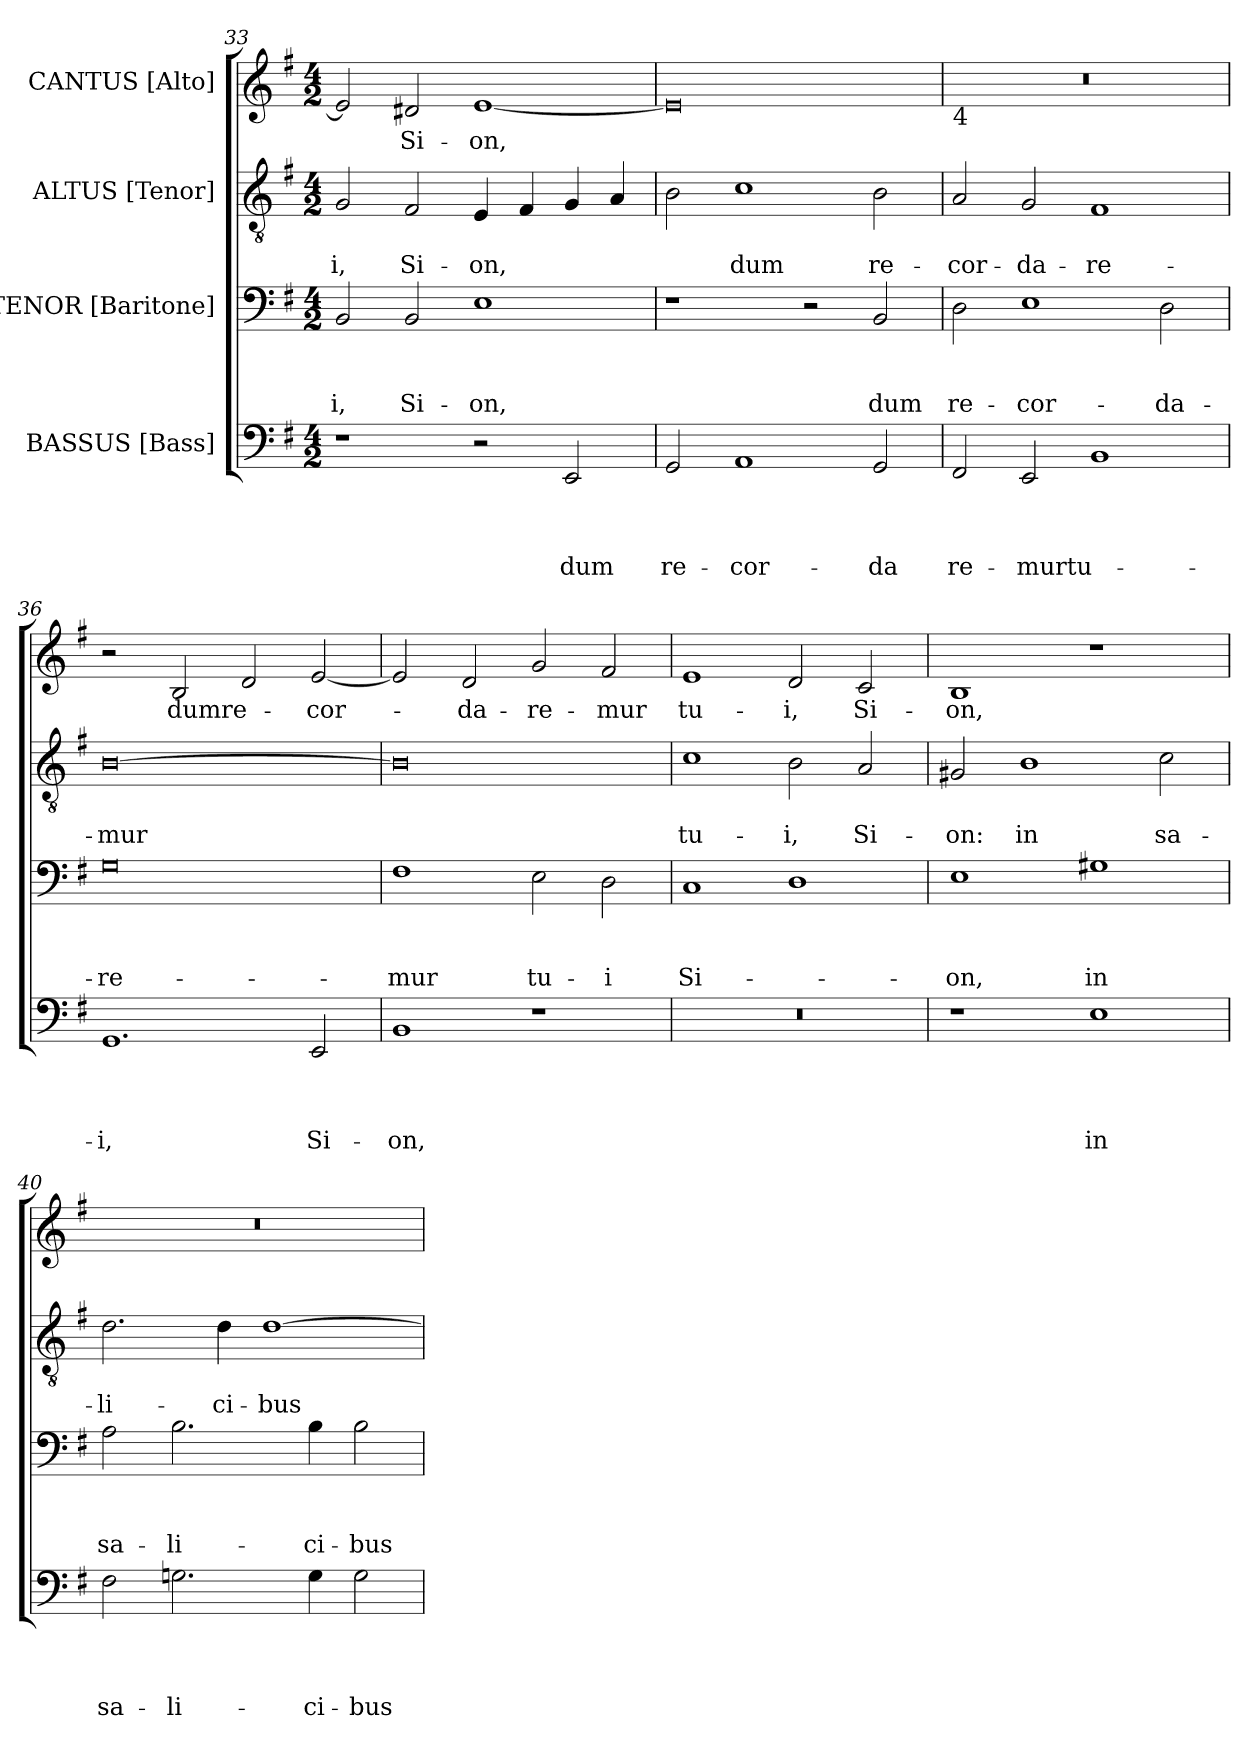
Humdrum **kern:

**kern	**text	**text	**text	**text	**kern	**text	**text	**text	**kern	**text	**text	**kern	**text
*part4	*part4	*part4	*part4	*part4	*part3	*part3	*part3	*part3	*part2	*part2	*part2	*part1	*part1
*staff4	*staff4	*staff4	*staff4	*staff4	*staff3	*staff3	*staff3	*staff3	*staff2	*staff2	*staff2	*staff1	*staff1
*I"BASSUS [Bass]	*	*	*	*	*I"TENOR [Baritone]	*	*	*	*I"ALTUS [Tenor]	*	*	*I"CANTUS [Alto]	*
*clefF4	*	*	*	*	*clefF4	*	*	*	*clefGv2	*	*	*clefG2	*
*k[f#]	*	*	*	*	*k[f#]	*	*	*	*k[f#]	*	*	*k[f#]	*
*G:	*	*	*	*	*G:	*	*	*	*G:	*	*	*G:	*
*M4/2	*	*	*	*	*M4/2	*	*	*	*M4/2	*	*	*M4/2	*
=33	=33	=33	=33	=33	=33	=33	=33	=33	=33	=33	=33	=33	=33
!	!	!	!	!	!	!	!	!LO:LY:b	!	!	!LO:LY:b:rj	!	!
1r	.	.	.	.	2BB/	.	.	-i,	2G/	.	-i,	2e/]	.
!	!	!	!	!	!	!	!	!LO:LY:b	!	!	!LO:LY:b:rj	!	!LO:LY:b
.	.	.	.	.	2BB/	.	.	Si-	2F#/	.	Si-	2d#X/	Si-
!	!	!	!	!	!	!	!	!LO:LY:b	!	!	!LO:LY:b:rj	!	!LO:LY:b
2r	.	.	.	.	1E	.	.	-on,	4E/	.	-on,	[<1e	-on,
.	.	.	.	.	.	.	.	.	4F#/	.	.	.	.
!	!	!	!	!LO:LY:b:rj	!	!	!	!	!	!	!	!	!
2EE/	.	.	.	dum	.	.	.	.	4G/	.	.	.	.
.	.	.	.	.	.	.	.	.	4A/	.	.	.	.
=34	=34	=34	=34	=34	=34	=34	=34	=34	=34	=34	=34	=34	=34
!	!	!	!	!LO:LY:b:rj	!	!	!	!	!	!	!	!	!
2GG/	.	.	.	re-	1r	.	.	.	2B\	.	.	0e]	.
!	!	!	!	!LO:LY:b:rj	!	!	!	!	!	!	!LO:LY:b:rj	!	!
1AA	.	.	.	-cor-	.	.	.	.	1c	.	dum	.	.
.	.	.	.	.	2r	.	.	.	.	.	.	.	.
!	!	!	!	!LO:LY:b:rj	!	!	!	!LO:LY:b	!	!	!LO:LY:b:rj	!	!
2GG/	.	.	.	-da	2BB/	.	.	dum	2B\	.	re-	.	.
!!LO:PB:g=z
=35	=35	=35	=35	=35	=35	=35	=35	=35	=35	=35	=35	=35	=35
!	!	!	!	!	!	!	!	!	!	!	!	!LO:TX:b:t=4	!
!	!	!	!	!LO:LY:b:rj	!	!	!	!LO:LY:b	!	!	!LO:LY:b:rj	!	!
2FF#/	.	.	.	re-	2D\	.	.	re-	2A/	.	-cor-	0r	.
!	!	!	!	!LO:LY:b:rj	!	!	!	!LO:LY:b	!	!	!LO:LY:b:rj	!	!
2EE/	.	.	.	-murtu-	1E	.	.	-cor-	2G/	.	-da-	.	.
!	!	!	!	!	!	!	!	!	!	!	!LO:LY:b:rj	!	!
1BB	.	.	.	.	.	.	.	.	1F#	.	-re-	.	.
!	!	!	!	!	!	!	!	!LO:LY:b	!	!	!	!	!
.	.	.	.	.	2D\	.	.	-da-	.	.	.	.	.
=36	=36	=36	=36	=36	=36	=36	=36	=36	=36	=36	=36	=36	=36
!	!	!	!	!LO:LY:b:rj	!	!	!	!LO:LY:b	!	!	!LO:LY:b:rj	!	!
1.GG	.	.	.	-i,	0G	.	.	-re-	[>0B	.	-mur	2r	.
!	!	!	!	!	!	!	!	!	!	!	!	!	!LO:LY:b
.	.	.	.	.	.	.	.	.	.	.	.	2B/	dumre-
.	.	.	.	.	.	.	.	.	.	.	.	2d/	.
!	!	!	!	!LO:LY:b:rj	!	!	!	!	!	!	!	!	!LO:LY:b
2EE/	.	.	.	Si-	.	.	.	.	.	.	.	[<2e/	-cor-
=37	=37	=37	=37	=37	=37	=37	=37	=37	=37	=37	=37	=37	=37
!	!	!	!	!LO:LY:b:rj	!	!	!	!LO:LY:b	!	!	!	!	!
1BB	.	.	.	-on,	1F#	.	.	-mur	0B]	.	.	2e/]	.
!	!	!	!	!	!	!	!	!	!	!	!	!	!LO:LY:b
.	.	.	.	.	.	.	.	.	.	.	.	2d/	-da-
!	!	!	!	!	!	!	!	!LO:LY:b	!	!	!	!	!LO:LY:b
1r	.	.	.	.	2E\	.	.	tu-	.	.	.	2g/	-re-
!	!	!	!	!	!	!	!	!LO:LY:b	!	!	!	!	!LO:LY:b
.	.	.	.	.	2D\	.	.	-i	.	.	.	2f#/	-mur
=38	=38	=38	=38	=38	=38	=38	=38	=38	=38	=38	=38	=38	=38
!	!	!	!	!	!	!	!	!LO:LY:b	!	!	!LO:LY:b:rj	!	!LO:LY:b
0r	.	.	.	.	1C	.	.	Si-	1c	.	tu-	1e	tu-
!	!	!	!	!	!	!	!	!	!	!	!LO:LY:b:rj	!	!LO:LY:b
.	.	.	.	.	1D	.	.	.	2B\	.	-i,	2d/	-i,
!	!	!	!	!	!	!	!	!	!	!	!LO:LY:b:rj	!	!LO:LY:b
.	.	.	.	.	.	.	.	.	2A/	.	Si-	2c/	Si-
=39	=39	=39	=39	=39	=39	=39	=39	=39	=39	=39	=39	=39	=39
!	!	!	!	!	!	!	!	!LO:LY:b	!	!	!LO:LY:b:rj	!	!LO:LY:b
1r	.	.	.	.	1E	.	.	-on,	2G#X/	.	-on:	1B	-on,
!	!	!	!	!	!	!	!	!	!	!	!LO:LY:b:rj	!	!
.	.	.	.	.	.	.	.	.	1B	.	in	.	.
!	!	!	!	!LO:LY:b:rj	!	!	!	!LO:LY:b	!	!	!	!	!
1E	.	.	.	in	1G#X	.	.	in	.	.	.	1r	.
!	!	!	!	!	!	!	!	!	!	!	!LO:LY:b:rj	!	!
.	.	.	.	.	.	.	.	.	2c\	.	sa-	.	.
=40	=40	=40	=40	=40	=40	=40	=40	=40	=40	=40	=40	=40	=40
!	!	!	!	!LO:LY:b:rj	!	!	!	!LO:LY:b	!	!	!LO:LY:b:rj	!	!
2F#\	.	.	.	sa-	2A\	.	.	sa-	2.d\	.	-li-	0r	.
!	!	!	!	!LO:LY:b:rj	!	!	!	!LO:LY:b	!	!	!	!	!
2.Gn\	.	.	.	-li-	2.B\	.	.	-li-	.	.	.	.	.
!	!	!	!	!	!	!	!	!	!	!	!LO:LY:b:rj	!	!
.	.	.	.	.	.	.	.	.	4d\	.	-ci-	.	.
!	!	!	!	!	!	!	!	!	!	!	!LO:LY:b:rj	!	!
.	.	.	.	.	.	.	.	.	[>1d	.	-bus	.	.
!	!	!	!	!LO:LY:b:rj	!	!	!	!LO:LY:b	!	!	!	!	!
4G\	.	.	.	-ci-	4B\	.	.	-ci-	.	.	.	.	.
!	!	!	!	!LO:LY:b:rj	!	!	!	!LO:LY:b	!	!	!	!	!
2G\	.	.	.	-bus	2B\	.	.	-bus	.	.	.	.	.
=	=	=	=	=	=	=	=	=	=	=	=	=	=
*-	*-	*-	*-	*-	*-	*-	*-	*-	*-	*-	*-	*-	*-
